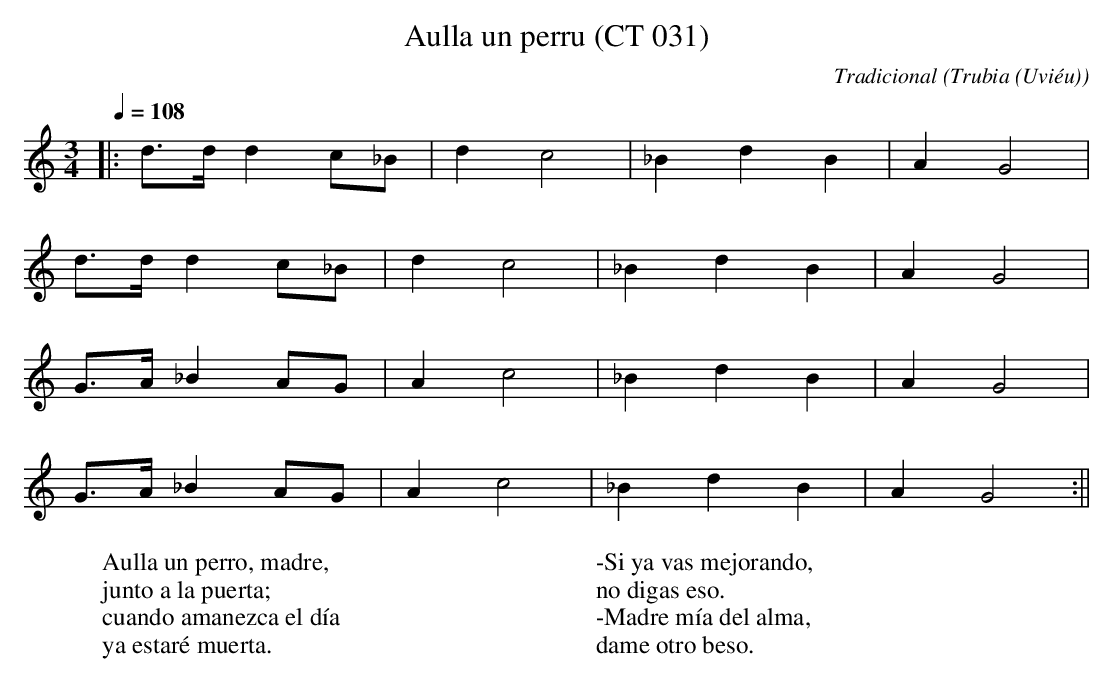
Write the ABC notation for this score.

X:1
T:Aulla un perru (CT 031)
C:Tradicional
O:Trubia (Uviéu)
M:3/4
L:1/8
Q:1/4=108
W:Aulla un perro, madre,
W:junto a la puerta;
W:cuando amanezca el día
W:ya estaré muerta.
W:
W:-Si ya vas mejorando,
W:no digas eso.
W:-Madre mía del alma,
W:dame otro beso.
K:C
|: d>d d2 c_B|d2 c4|_B2 d2 B2|A2 G4|
d>d d2 c_B|d2 c4|_B2 d2 B2|A2 G4|
G>A _B2 AG|A2 c4|_B2 d2 B2|A2 G4|
G>A _B2 AG|A2 c4|_B2 d2 B2|A2 G4 :||
